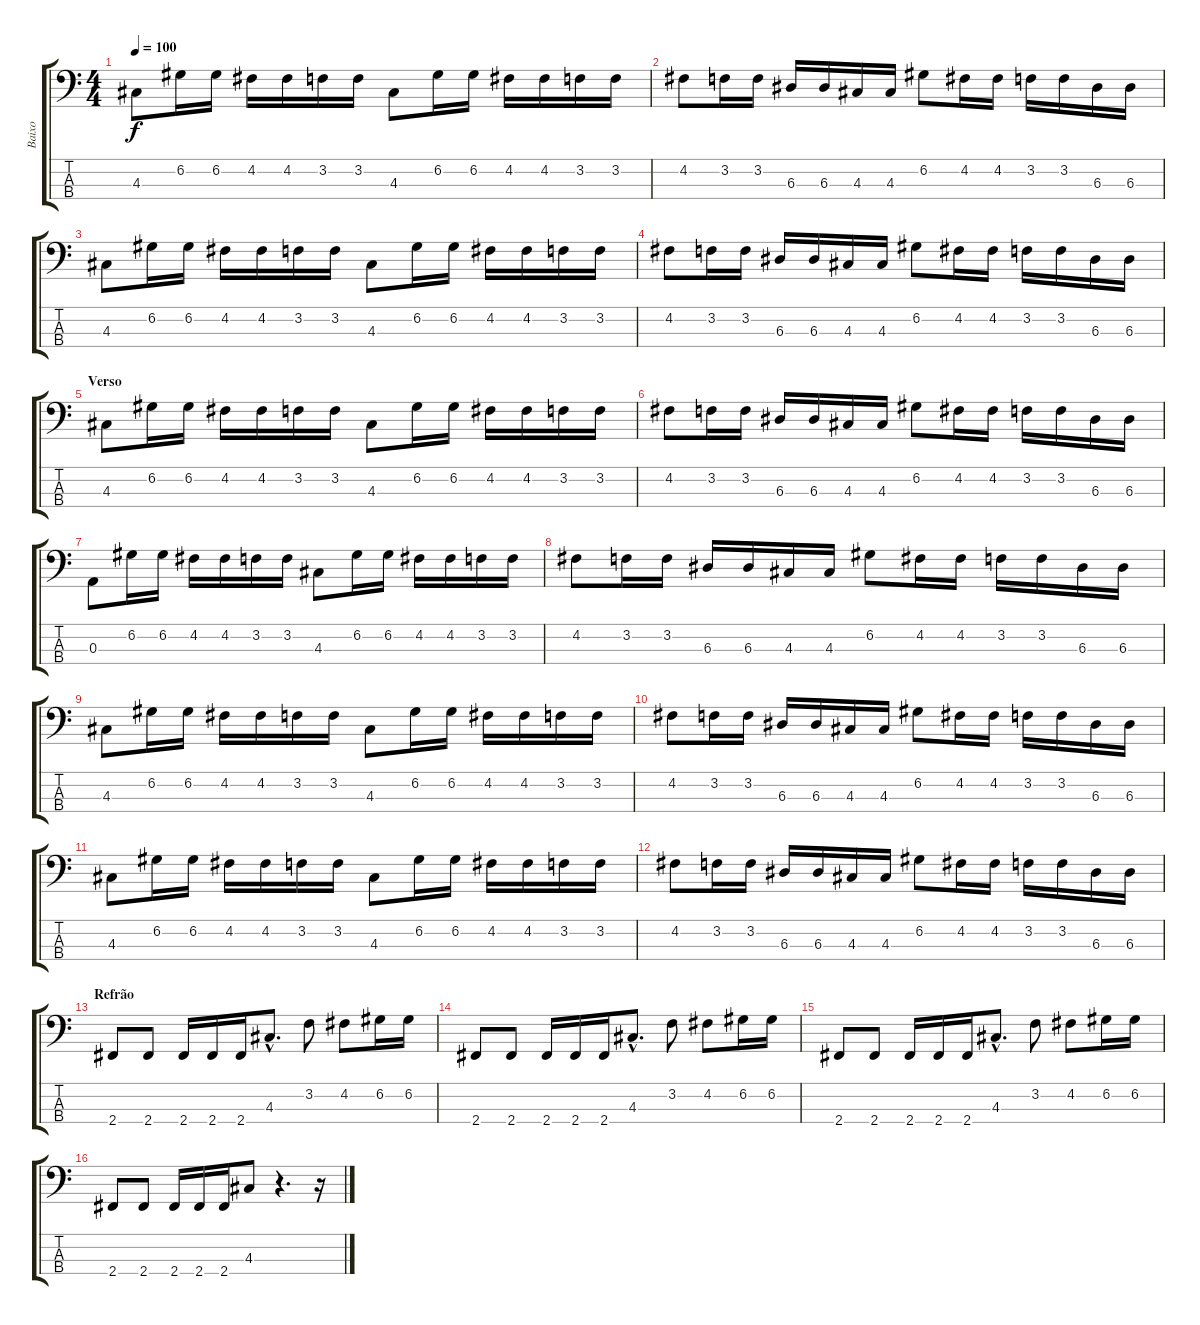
\track ("Baixo" "Baixo") {instrument electricbasspick}
\staff {score tabs}
\tuning (G2 D2 A1 E1) {hide}
\ts (4 4)
\tempo 100
\clef f4
\ks c
4.3.8{dy f} 6.2.16 6.2.16 4.2.16 4.2.16 3.2.16 3.2.16 4.3.8 6.2.16 6.2.16 4.2.16 4.2.16 3.2.16 3.2.16 |
4.2.8 3.2.16 3.2.16 6.3.16 6.3.16 4.3.16 4.3.16 6.2.8 4.2.16 4.2.16 3.2.16 3.2.16 6.3.16 6.3.16 |
4.3.8 6.2.16 6.2.16 4.2.16 4.2.16 3.2.16 3.2.16 4.3.8 6.2.16 6.2.16 4.2.16 4.2.16 3.2.16 3.2.16 |
4.2.8 3.2.16 3.2.16 6.3.16 6.3.16 4.3.16 4.3.16 6.2.8 4.2.16 4.2.16 3.2.16 3.2.16 6.3.16 6.3.16 |
\section ("" "Verso")
4.3.8 6.2.16 6.2.16 4.2.16 4.2.16 3.2.16 3.2.16 4.3.8 6.2.16 6.2.16 4.2.16 4.2.16 3.2.16 3.2.16 |
4.2.8 3.2.16 3.2.16 6.3.16 6.3.16 4.3.16 4.3.16 6.2.8 4.2.16 4.2.16 3.2.16 3.2.16 6.3.16 6.3.16 |
0.3.8 6.2.16 6.2.16 4.2.16 4.2.16 3.2.16 3.2.16 4.3.8 6.2.16 6.2.16 4.2.16 4.2.16 3.2.16 3.2.16 |
4.2.8 3.2.16 3.2.16 6.3.16 6.3.16 4.3.16 4.3.16 6.2.8 4.2.16 4.2.16 3.2.16 3.2.16 6.3.16 6.3.16 |
4.3.8 6.2.16 6.2.16 4.2.16 4.2.16 3.2.16 3.2.16 4.3.8 6.2.16 6.2.16 4.2.16 4.2.16 3.2.16 3.2.16 |
4.2.8 3.2.16 3.2.16 6.3.16 6.3.16 4.3.16 4.3.16 6.2.8 4.2.16 4.2.16 3.2.16 3.2.16 6.3.16 6.3.16 |
4.3.8 6.2.16 6.2.16 4.2.16 4.2.16 3.2.16 3.2.16 4.3.8 6.2.16 6.2.16 4.2.16 4.2.16 3.2.16 3.2.16 |
4.2.8 3.2.16 3.2.16 6.3.16 6.3.16 4.3.16 4.3.16 6.2.8 4.2.16 4.2.16 3.2.16 3.2.16 6.3.16 6.3.16 |
\section ("" "Refrão")
2.4.8 2.4.8 2.4.16 2.4.16 2.4.16 4.3{hac}.8{d} 3.2.8 4.2.8 6.2.16 6.2.16 |
2.4.8 2.4.8 2.4.16 2.4.16 2.4.16 4.3{hac}.8{d} 3.2.8 4.2.8 6.2.16 6.2.16 |
2.4.8 2.4.8 2.4.16 2.4.16 2.4.16 4.3{hac}.8{d} 3.2.8 4.2.8 6.2.16 6.2.16 |
2.4.8 2.4.8 2.4.16 2.4.16 2.4.16 4.3.8 r.4{d} r.16
